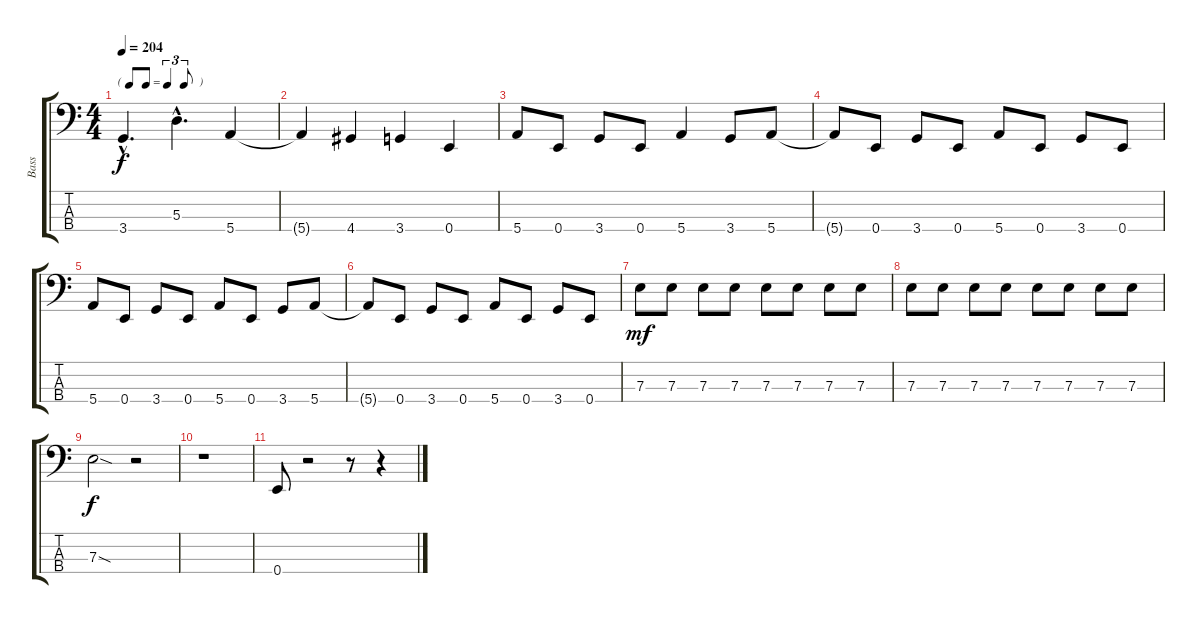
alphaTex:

\track ("Bass" "Bass") {instrument electricbasspick}
\staff {score tabs}
\tuning (G2 D2 A1 E1) {hide}
\ts (4 4)
\tf triplet8th
\tempo 204
\clef f4
\ks c
3.4{hac}.4{d dy f} 5.3{hac}.4{d} 5.4.4 |
5.4{t}.4 4.4.4 3.4.4 0.4.4 |
5.4.8 0.4.8 3.4.8 0.4.8 5.4.4 3.4.8 5.4.8 |
5.4{t}.8 0.4.8 3.4.8 0.4.8 5.4.8 0.4.8 3.4.8 0.4.8 |
5.4.8 0.4.8 3.4.8 0.4.8 5.4.8 0.4.8 3.4.8 5.4.8 |
5.4{t}.8 0.4.8 3.4.8 0.4.8 5.4.8 0.4.8 3.4.8 0.4.8 |
7.3.8{dy mf} 7.3.8 7.3.8 7.3.8 7.3.8 7.3.8 7.3.8 7.3.8 |
7.3.8 7.3.8 7.3.8 7.3.8 7.3.8 7.3.8 7.3.8 7.3.8 |
7.3{sod}.2{dy f} r.2 |
r.1 |
0.4.8{volume 16 instrument slapbass1} r.2 r.8 r.4
